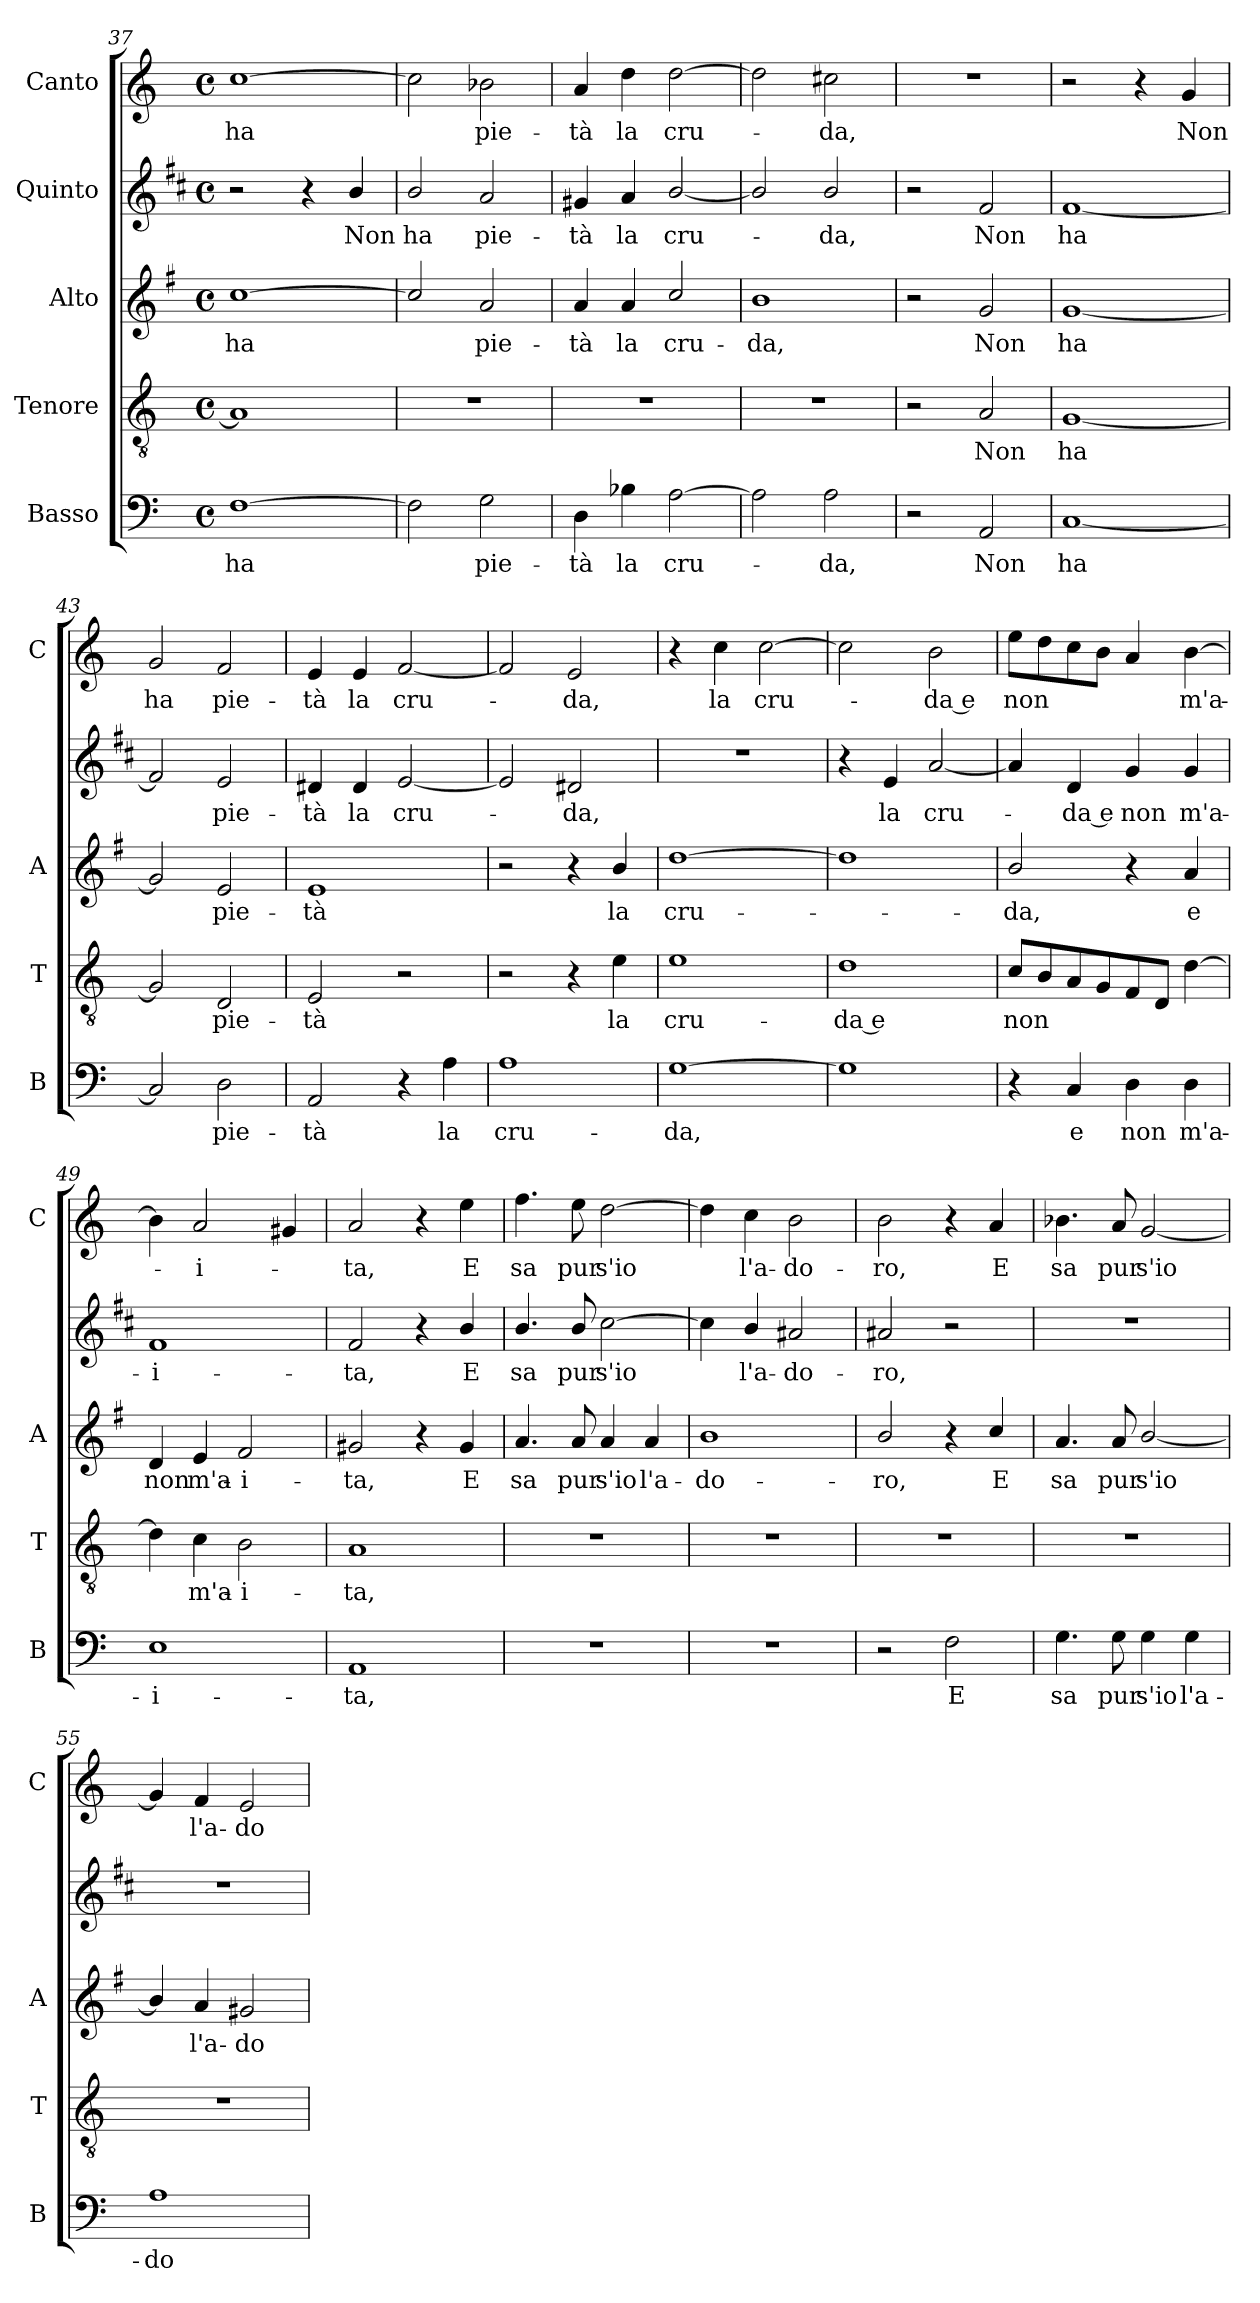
**kern	**text	**kern	**text	**kern	**text	**kern	**text	**kern	**text
*part5	*part5	*part4	*part4	*part3	*part3	*part2	*part2	*part1	*part1
*staff5	*staff5	*staff4	*staff4	*staff3	*staff3	*staff2	*staff2	*staff1	*staff1
*I"Basso	*	*I"Tenore	*	*I"Alto	*	*I"Quinto	*	*I"Canto	*
*I'B	*	*I'T	*	*I'A	*	*	*	*I'C	*
*clefF4	*	*clefGv2	*	*clefG2	*	*clefG2	*	*clefG2	*
*	*	*	*	*ITrd4c7	*	*ITrd1c2	*	*	*
*k[]	*	*k[]	*	*k[]	*	*k[]	*	*k[]	*
*C:	*	*C:	*	*C:	*	*C:	*	*C:	*
*M4/4	*	*M4/4	*	*M4/4	*	*M4/4	*	*M4/4	*
*met(c)	*	*met(c)	*	*met(c)	*	*met(c)	*	*met(c)	*
=37	=37	=37	=37	=37	=37	=37	=37	=37	=37
!	!LO:LY:b	!	!	!	!LO:LY:b	!	!	!	!LO:LY:b
[1F	ha	1A]	.	[1f	ha	2r	.	[1cc	ha
.	.	.	.	.	.	4r	.	.	.
!	!	!	!	!	!	!	!LO:LY:b	!	!
.	.	.	.	.	.	4a/	Non	.	.
=38	=38	=38	=38	=38	=38	=38	=38	=38	=38
!	!	!	!	!	!	!	!LO:LY:b	!	!
2F\]	.	1r	.	2f/]	.	2a/	ha	2cc\]	.
!	!LO:LY:b	!	!	!	!LO:LY:b	!	!LO:LY:b	!	!LO:LY:b
2G\	pie-	.	.	2d/	pie-	2g/	pie-	2b-X\	pie-
=39	=39	=39	=39	=39	=39	=39	=39	=39	=39
!	!LO:LY:b	!	!	!	!LO:LY:b	!	!LO:LY:b	!	!LO:LY:b
4D\	-tà	1r	.	4d/	-tà	4f#X/	-tà	4a/	-tà
!	!LO:LY:b	!	!	!	!LO:LY:b	!	!LO:LY:b	!	!LO:LY:b
4B-X\	la	.	.	4d/	la	4g/	la	4dd\	la
!	!LO:LY:b	!	!	!	!LO:LY:b	!	!LO:LY:b	!	!LO:LY:b
[2A\	cru-	.	.	2f/	cru-	[2a/	cru-	[2dd\	cru-
=40	=40	=40	=40	=40	=40	=40	=40	=40	=40
!	!	!	!	!	!LO:LY:b	!	!	!	!
2A\]	.	1r	.	1e	-da,	2a/]	.	2dd\]	.
!	!LO:LY:b	!	!	!	!	!	!LO:LY:b	!	!LO:LY:b
2A\	-da,	.	.	.	.	2a/	-da,	2cc#X\	-da,
!!LO:LB:g=z
=41	=41	=41	=41	=41	=41	=41	=41	=41	=41
2r	.	2r	.	2r	.	2r	.	1r	.
!	!LO:LY:b	!	!LO:LY:b	!	!LO:LY:b	!	!LO:LY:b	!	!
2AA/	Non	2A/	Non	2c/	Non	2e/	Non	.	.
=42	=42	=42	=42	=42	=42	=42	=42	=42	=42
!	!LO:LY:b	!	!LO:LY:b	!	!LO:LY:b	!	!LO:LY:b	!	!
[1C	ha	[1G	ha	[1c	ha	[1e	ha	2r	.
.	.	.	.	.	.	.	.	4r	.
!	!	!	!	!	!	!	!	!	!LO:LY:b
.	.	.	.	.	.	.	.	4g/	Non
=43	=43	=43	=43	=43	=43	=43	=43	=43	=43
!	!	!	!	!	!	!	!	!	!LO:LY:b
2C/]	.	2G/]	.	2c/]	.	2e/]	.	2g/	ha
!	!LO:LY:b	!	!LO:LY:b	!	!LO:LY:b	!	!LO:LY:b	!	!LO:LY:b
2D\	pie-	2D/	pie-	2A/	pie-	2d/	pie-	2f/	pie-
=44	=44	=44	=44	=44	=44	=44	=44	=44	=44
!	!LO:LY:b	!	!LO:LY:b	!	!LO:LY:b	!	!LO:LY:b	!	!LO:LY:b
2AA/	-tà	2E/	-tà	1A	-tà	4c#X/	-tà	4e/	-tà
!	!	!	!	!	!	!	!LO:LY:b	!	!LO:LY:b
.	.	.	.	.	.	4c#/	la	4e/	la
!	!	!	!	!	!	!	!LO:LY:b	!	!LO:LY:b
4r	.	2r	.	.	.	[2d/	cru-	[2f/	cru-
!	!LO:LY:b	!	!	!	!	!	!	!	!
4A\	la	.	.	.	.	.	.	.	.
=45	=45	=45	=45	=45	=45	=45	=45	=45	=45
!	!LO:LY:b	!	!	!	!	!	!	!	!
1A	cru-	2r	.	2r	.	2d/]	.	2f/]	.
!	!	!	!	!	!	!	!LO:LY:b	!	!LO:LY:b
.	.	4r	.	4r	.	2c#X/	-da,	2e/	-da,
!	!	!	!LO:LY:b	!	!LO:LY:b	!	!	!	!
.	.	4e\	la	4e/	la	.	.	.	.
=46	=46	=46	=46	=46	=46	=46	=46	=46	=46
!	!LO:LY:b	!	!LO:LY:b	!	!LO:LY:b	!	!	!	!
[1G	-da,	1e	cru-	[1g	cru-	1r	.	4r	.
!	!	!	!	!	!	!	!	!	!LO:LY:b
.	.	.	.	.	.	.	.	4cc\	la
!	!	!	!	!	!	!	!	!	!LO:LY:b
.	.	.	.	.	.	.	.	[2cc\	cru-
=47	=47	=47	=47	=47	=47	=47	=47	=47	=47
!	!	!	!LO:LY:b	!	!	!	!	!	!
1G]	.	1d	-da e	1g]	.	4r	.	2cc\]	.
!	!	!	!	!	!	!	!LO:LY:b	!	!
.	.	.	.	.	.	4d/	la	.	.
!	!	!	!	!	!	!	!LO:LY:b	!	!LO:LY:b
.	.	.	.	.	.	[2g/	cru-	2b\	-da e
=48	=48	=48	=48	=48	=48	=48	=48	=48	=48
!	!	!	!LO:LY:b	!	!LO:LY:b	!	!	!	!LO:LY:b
4r	.	8c/L	non	2e/	-da,	4g/]	.	8ee\L	non
.	.	8B/	.	.	.	.	.	8dd\	.
!	!LO:LY:b	!	!	!	!	!	!LO:LY:b	!	!
4C/	e	8A/	.	.	.	4c/	-da e	8cc\	.
.	.	8G/	.	.	.	.	.	8b\J	.
!	!LO:LY:b	!	!	!	!	!	!LO:LY:b	!	!
4D\	non	8F/	.	4r	.	4f/	non	4a/	.
.	.	8D/J	.	.	.	.	.	.	.
!	!LO:LY:b	!	!	!	!LO:LY:b	!	!LO:LY:b	!	!LO:LY:b
4D\	m'a-	[4d\	.	4d/	e	4f/	m'a-	[4b\	m'a-
!!LO:PB:g=z
=49	=49	=49	=49	=49	=49	=49	=49	=49	=49
!	!LO:LY:b	!	!	!	!LO:LY:b	!	!LO:LY:b	!	!
1E	-i-	4d\]	.	4G/	non	1e	-i-	4b\]	.
!	!	!	!LO:LY:b	!	!LO:LY:b	!	!	!	!LO:LY:b
.	.	4c\	m'a-	4A/	m'a-	.	.	2a/	-i-
!	!	!	!LO:LY:b	!	!LO:LY:b	!	!	!	!
.	.	2B\	-i-	2B/	-i-	.	.	.	.
.	.	.	.	.	.	.	.	4g#X/	.
=50	=50	=50	=50	=50	=50	=50	=50	=50	=50
!	!LO:LY:b	!	!LO:LY:b	!	!LO:LY:b	!	!LO:LY:b	!	!LO:LY:b
1AA	-ta,	1A	-ta,	2c#X/	-ta,	2e/	-ta,	2a/	-ta,
.	.	.	.	4r	.	4r	.	4r	.
!	!	!	!	!	!LO:LY:b	!	!LO:LY:b	!	!LO:LY:b
.	.	.	.	4c#/	E	4a/	E	4ee\	E
=51	=51	=51	=51	=51	=51	=51	=51	=51	=51
!	!	!	!	!	!LO:LY:b	!	!LO:LY:b	!	!LO:LY:b
1r	.	1r	.	4.d/	sa	4.a/	sa	4.ff\	sa
!	!	!	!	!	!LO:LY:b	!	!LO:LY:b	!	!LO:LY:b
.	.	.	.	8d/	pur	8a/	pur	8ee\	pur
!	!	!	!	!	!LO:LY:b	!	!LO:LY:b	!	!LO:LY:b
.	.	.	.	4d/	s'io	[2b\	s'io	[2dd\	s'io
!	!	!	!	!	!LO:LY:b	!	!	!	!
.	.	.	.	4d/	l'a-	.	.	.	.
=52	=52	=52	=52	=52	=52	=52	=52	=52	=52
!	!	!	!	!	!LO:LY:b	!	!	!	!
1r	.	1r	.	1e	-do-	4b\]	.	4dd\]	.
!	!	!	!	!	!	!	!LO:LY:b	!	!LO:LY:b
.	.	.	.	.	.	4a/	l'a-	4cc\	l'a-
!	!	!	!	!	!	!	!LO:LY:b	!	!LO:LY:b
.	.	.	.	.	.	2g#X/	-do-	2b\	-do-
=53	=53	=53	=53	=53	=53	=53	=53	=53	=53
!	!	!	!	!	!LO:LY:b	!	!LO:LY:b	!	!LO:LY:b
2r	.	1r	.	2e/	-ro,	2g#X/	-ro,	2b\	-ro,
!	!LO:LY:b	!	!	!	!	!	!	!	!
2F\	E	.	.	4r	.	2r	.	4r	.
!	!	!	!	!	!LO:LY:b	!	!	!	!LO:LY:b
.	.	.	.	4f/	E	.	.	4a/	E
=54	=54	=54	=54	=54	=54	=54	=54	=54	=54
!	!LO:LY:b	!	!	!	!LO:LY:b	!	!	!	!LO:LY:b
4.G\	sa	1r	.	4.d/	sa	1r	.	4.b-X\	sa
!	!LO:LY:b	!	!	!	!LO:LY:b	!	!	!	!LO:LY:b
8G\	pur	.	.	8d/	pur	.	.	8a/	pur
!	!LO:LY:b	!	!	!	!LO:LY:b	!	!	!	!LO:LY:b
4G\	s'io	.	.	[2e/	s'io	.	.	[2g/	s'io
!	!LO:LY:b	!	!	!	!	!	!	!	!
4G\	l'a-	.	.	.	.	.	.	.	.
=55	=55	=55	=55	=55	=55	=55	=55	=55	=55
!	!LO:LY:b	!	!	!	!	!	!	!	!
1A	-do-	1r	.	4e/]	.	1r	.	4g/]	.
!	!	!	!	!	!LO:LY:b	!	!	!	!LO:LY:b
.	.	.	.	4d/	l'a-	.	.	4f/	l'a-
!	!	!	!	!	!LO:LY:b	!	!	!	!LO:LY:b
.	.	.	.	2c#X/	-do-	.	.	2e/	-do-
=	=	=	=	=	=	=	=	=	=
*-	*-	*-	*-	*-	*-	*-	*-	*-	*-
